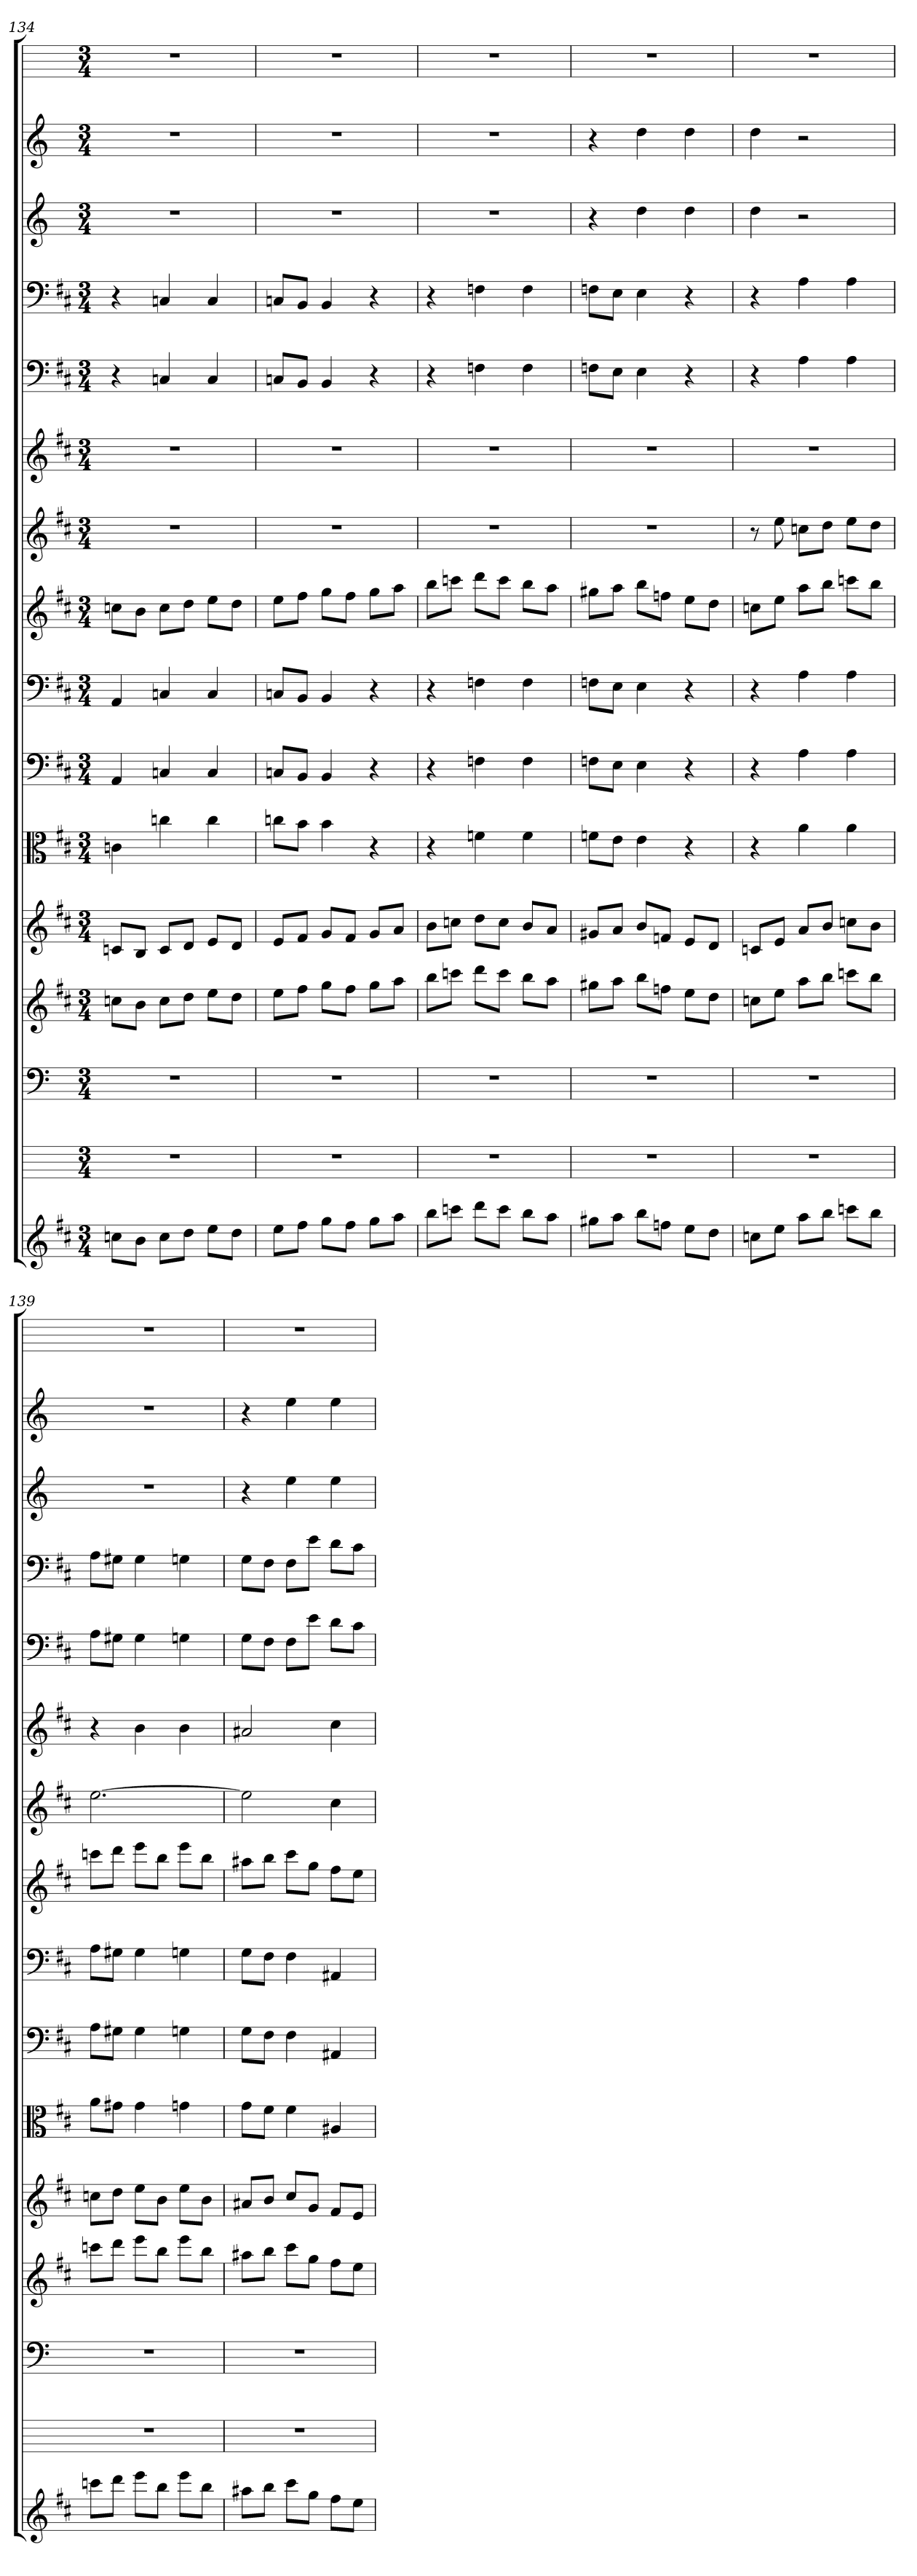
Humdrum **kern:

**kern	**kern	**kern	**kern	**kern	**kern	**kern	**kern	**kern	**kern	**kern	**kern	**kern	**kern	**kern	**kern
*part16	*part15	*part14	*part13	*part12	*part11	*part10	*part9	*part8	*part7	*part6	*part5	*part4	*part3	*part2	*part1
*staff16	*staff15	*staff14	*staff13	*staff12	*staff11	*staff10	*staff9	*staff8	*staff7	*staff6	*staff5	*staff4	*staff3	*staff2	*staff1
*	*	*clefF4	*	*	*clefC3	*clefF4	*clefF4	*	*	*	*clefF4	*clefF4	*	*	*
*k[f#c#]	*k[]	*k[]	*k[f#c#]	*k[f#c#]	*k[f#c#]	*k[f#c#]	*k[f#c#]	*k[f#c#]	*k[f#c#]	*k[f#c#]	*k[f#c#]	*k[f#c#]	*k[]	*k[]	*k[]
*M3/4	*M3/4	*M3/4	*M3/4	*M3/4	*M3/4	*M3/4	*M3/4	*M3/4	*M3/4	*M3/4	*M3/4	*M3/4	*M3/4	*M3/4	*M3/4
=134	=134	=134	=134	=134	=134	=134	=134	=134	=134	=134	=134	=134	=134	=134	=134
8ccnL	2.r	2.r	8ccnL	8cnL	4cn	4AA	4AA	8ccnL	2.r	2.r	4r	4r	2.r	2.r	2.r
8bJ	.	.	8bJ	8BJ	.	.	.	8bJ	.	.	.	.	.	.	.
8ccL	.	.	8ccL	8cL	4ccn	4Cn	4Cn	8ccL	.	.	4Cn	4Cn	.	.	.
8ddJ	.	.	8ddJ	8dJ	.	.	.	8ddJ	.	.	.	.	.	.	.
8eeL	.	.	8eeL	8eL	4cc	4C	4C	8eeL	.	.	4C	4C	.	.	.
8ddJ	.	.	8ddJ	8dJ	.	.	.	8ddJ	.	.	.	.	.	.	.
=135	=135	=135	=135	=135	=135	=135	=135	=135	=135	=135	=135	=135	=135	=135	=135
8eeL	2.r	2.r	8eeL	8eL	8ccn\L	8Cn/L	8Cn/L	8eeL	2.r	2.r	8Cn/L	8Cn/L	2.r	2.r	2.r
8ff#J	.	.	8ff#J	8f#J	8b\J	8BB/J	8BB/J	8ff#J	.	.	8BB/J	8BB/J	.	.	.
8ggL	.	.	8ggL	8gL	4b	4BB	4BB	8ggL	.	.	4BB	4BB	.	.	.
8ff#J	.	.	8ff#J	8f#J	.	.	.	8ff#J	.	.	.	.	.	.	.
8ggL	.	.	8ggL	8gL	4r	4r	4r	8ggL	.	.	4r	4r	.	.	.
8aaJ	.	.	8aaJ	8aJ	.	.	.	8aaJ	.	.	.	.	.	.	.
=136	=136	=136	=136	=136	=136	=136	=136	=136	=136	=136	=136	=136	=136	=136	=136
8bbL	2.r	2.r	8bbL	8bL	4r	4r	4r	8bbL	2.r	2.r	4r	4r	2.r	2.r	2.r
8cccnJ	.	.	8cccnJ	8ccnJ	.	.	.	8cccnJ	.	.	.	.	.	.	.
8dddL	.	.	8dddL	8ddL	4fn	4Fn	4Fn	8dddL	.	.	4Fn	4Fn	.	.	.
8cccJ	.	.	8cccJ	8ccJ	.	.	.	8cccJ	.	.	.	.	.	.	.
8bbL	.	.	8bbL	8bL	4f	4F	4F	8bbL	.	.	4F	4F	.	.	.
8aaJ	.	.	8aaJ	8aJ	.	.	.	8aaJ	.	.	.	.	.	.	.
=137	=137	=137	=137	=137	=137	=137	=137	=137	=137	=137	=137	=137	=137	=137	=137
8gg#XL	2.r	2.r	8gg#XL	8g#XL	8fn\L	8Fn\L	8Fn\L	8gg#XL	2.r	2.r	8Fn\L	8Fn\L	4r	4r	2.r
8aaJ	.	.	8aaJ	8aJ	8e\J	8E\J	8E\J	8aaJ	.	.	8E\J	8E\J	.	.	.
8bbL	.	.	8bbL	8bL	4e	4E	4E	8bbL	.	.	4E	4E	4dd	4dd	.
8ffnJ	.	.	8ffnJ	8fnJ	.	.	.	8ffnJ	.	.	.	.	.	.	.
8eeL	.	.	8eeL	8eL	4r	4r	4r	8eeL	.	.	4r	4r	4dd	4dd	.
8ddJ	.	.	8ddJ	8dJ	.	.	.	8ddJ	.	.	.	.	.	.	.
=138	=138	=138	=138	=138	=138	=138	=138	=138	=138	=138	=138	=138	=138	=138	=138
8ccnL	2.r	2.r	8ccnL	8cnL	4r	4r	4r	8ccnL	8r	2.r	4r	4r	4dd	4dd	2.r
8eeJ	.	.	8eeJ	8eJ	.	.	.	8eeJ	8ee	.	.	.	.	.	.
8aaL	.	.	8aaL	8aL	4a	4A	4A	8aaL	8ccnL	.	4A	4A	2r	2r	.
8bbJ	.	.	8bbJ	8bJ	.	.	.	8bbJ	8ddJ	.	.	.	.	.	.
8cccnL	.	.	8cccnL	8ccnL	4a	4A	4A	8cccnL	8eeL	.	4A	4A	.	.	.
8bbJ	.	.	8bbJ	8bJ	.	.	.	8bbJ	8ddJ	.	.	.	.	.	.
=139	=139	=139	=139	=139	=139	=139	=139	=139	=139	=139	=139	=139	=139	=139	=139
8cccnL	2.r	2.r	8cccnL	8ccnL	8a\L	8A\L	8A\L	8cccnL	[2.ee	4r	8A\L	8A\L	2.r	2.r	2.r
8dddJ	.	.	8dddJ	8ddJ	8g#X\J	8G#X\J	8G#X\J	8dddJ	.	.	8G#X\J	8G#X\J	.	.	.
8eeeL	.	.	8eeeL	8eeL	4g#	4G#	4G#	8eeeL	.	4b	4G#	4G#	.	.	.
8bbJ	.	.	8bbJ	8bJ	.	.	.	8bbJ	.	.	.	.	.	.	.
8eeeL	.	.	8eeeL	8eeL	4gn	4Gn	4Gn	8eeeL	.	4b	4Gn	4Gn	.	.	.
8bbJ	.	.	8bbJ	8bJ	.	.	.	8bbJ	.	.	.	.	.	.	.
=140	=140	=140	=140	=140	=140	=140	=140	=140	=140	=140	=140	=140	=140	=140	=140
8aa#XL	2.r	2.r	8aa#XL	8a#XL	8g\L	8G\L	8G\L	8aa#XL	2ee]	2a#X	8G\L	8G\L	4r	4r	2.r
8bbJ	.	.	8bbJ	8bJ	8f#\J	8F#\J	8F#\J	8bbJ	.	.	8F#\J	8F#\J	.	.	.
8ccc#L	.	.	8ccc#L	8cc#L	4f#	4F#	4F#	8ccc#L	.	.	8F#\L	8F#\L	4ee	4ee	.
8ggJ	.	.	8ggJ	8gJ	.	.	.	8ggJ	.	.	8e\J	8e\J	.	.	.
8ff#L	.	.	8ff#L	8f#L	4A#X	4AA#X	4AA#X	8ff#L	4cc#	4cc#	8d\L	8d\L	4ee	4ee	.
8eeJ	.	.	8eeJ	8eJ	.	.	.	8eeJ	.	.	8c#\J	8c#\J	.	.	.
=	=	=	=	=	=	=	=	=	=	=	=	=	=	=	=
*-	*-	*-	*-	*-	*-	*-	*-	*-	*-	*-	*-	*-	*-	*-	*-
